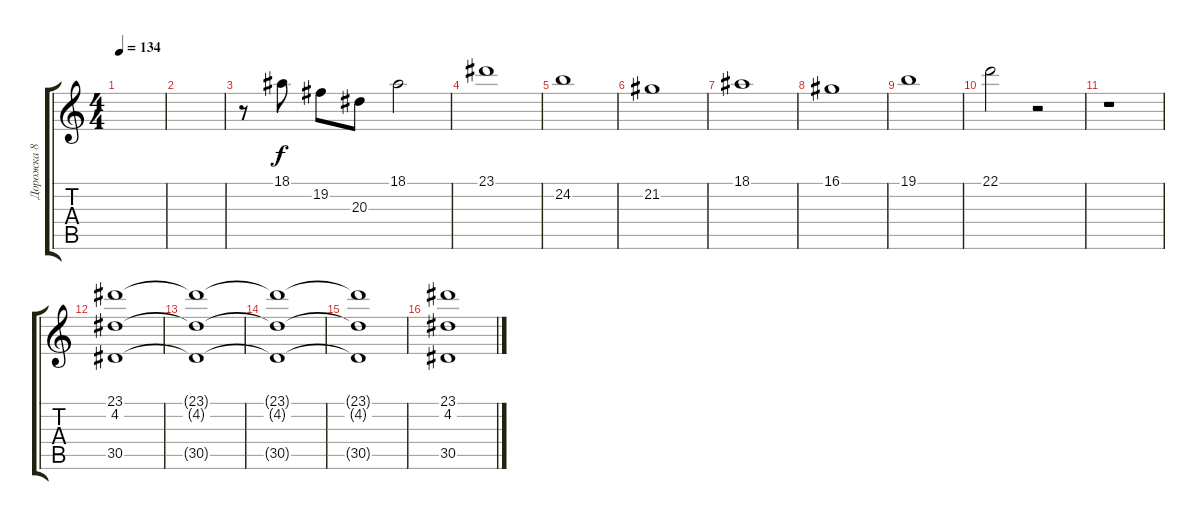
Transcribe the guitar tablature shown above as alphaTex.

\track ("Дорожка 8" "Дорожка 8") {instrument stringensemble2}
\staff {score tabs}
\tuning (E4 B3 G3 D3 A2 E2) {hide}
\ts (4 4)
\tempo 134
\clef g2
\ks c
|
|
r.8 18.1.8 19.2.8 20.3.8 18.1.2 |
23.1.1 |
24.2.1 |
21.2.1 |
18.1.1 |
16.1.1 |
19.1.1 |
22.1.2 r.2 |
r.1{volume 0} |
(23.1 4.2 30.5).1{volume 5} |
(23.1{t} 4.2{t} 30.5{t}).1 |
(23.1{t} 4.2{t} 30.5{t}).1 |
(23.1{t} 4.2{t} 30.5{t}).1 |
(23.1 4.2 30.5).1
